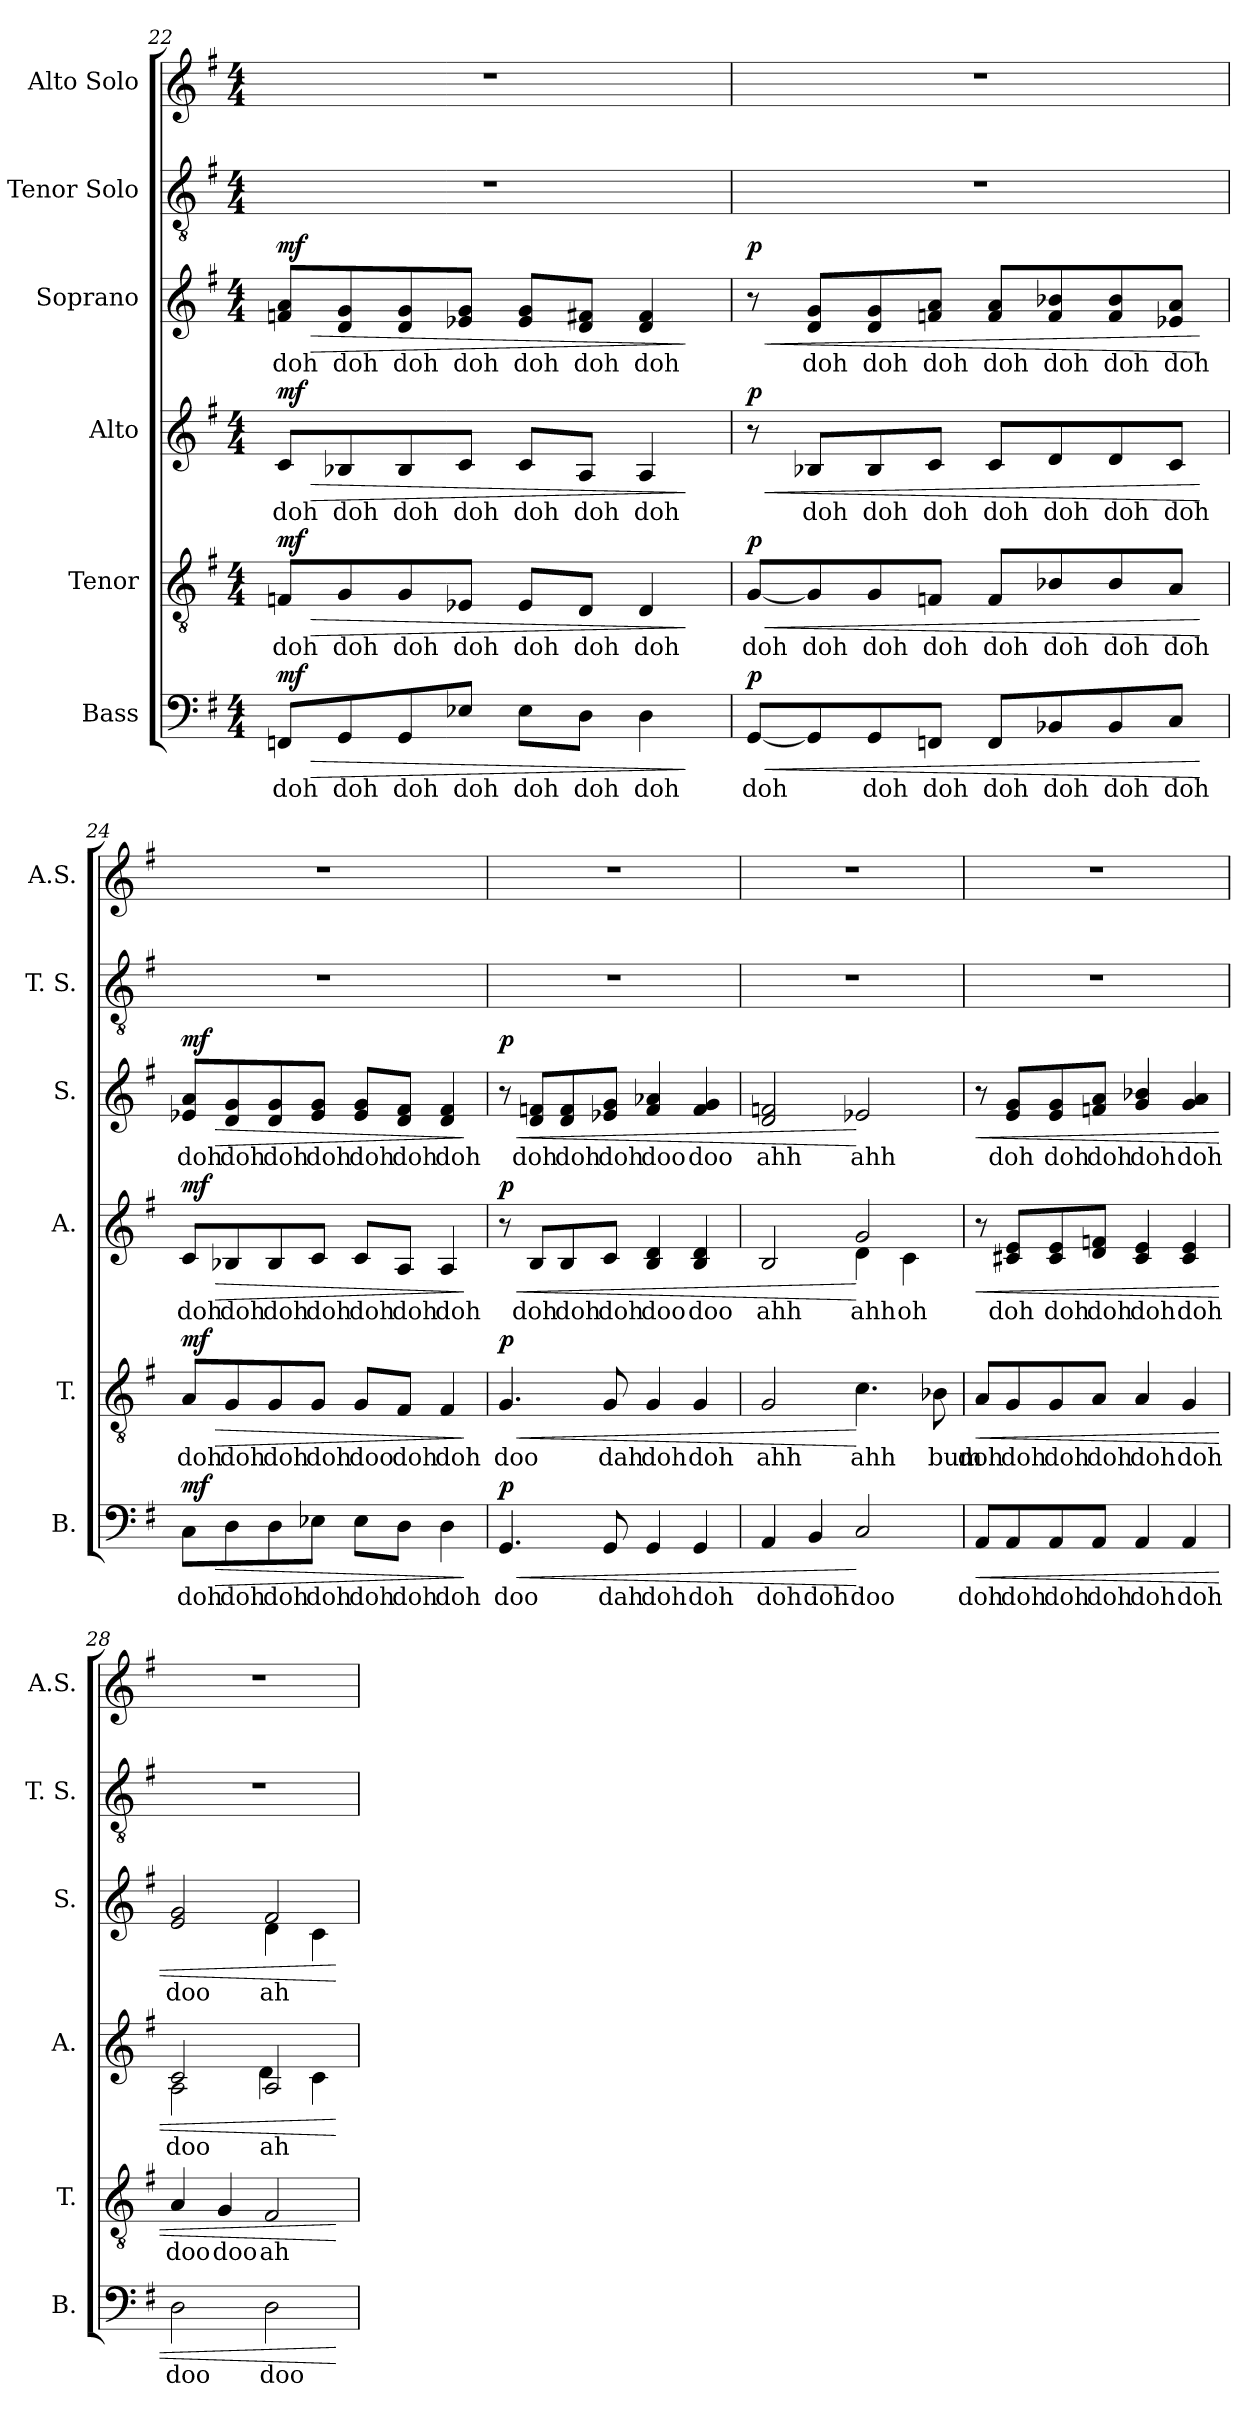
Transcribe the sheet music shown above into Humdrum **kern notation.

**kern	**text	**dynam	**kern	**text	**dynam	**kern	**text	**dynam	**kern	**text	**dynam	**kern	**kern
*part6	*part6	*part6	*part5	*part5	*part5	*part4	*part4	*part4	*part3	*part3	*part3	*part2	*part1
*staff6	*staff6	*staff6	*staff5	*staff5	*staff5	*staff4	*staff4	*staff4	*staff3	*staff3	*staff3	*staff2	*staff1
*I"Bass	*	*	*I"Tenor	*	*	*I"Alto	*	*	*I"Soprano	*	*	*I"Tenor Solo	*I"Alto Solo
*I'B.	*	*	*I'T.	*	*	*I'A.	*	*	*I'S.	*	*	*I'T. S.	*I'A.S.
!!LO:PB:g=z
*clefF4	*	*	*clefGv2	*	*	*clefG2	*	*	*clefG2	*	*	*clefGv2	*clefG2
*k[f#]	*	*	*k[f#]	*	*	*k[f#]	*	*	*k[f#]	*	*	*k[f#]	*k[f#]
*M4/4	*	*	*M4/4	*	*	*M4/4	*	*	*M4/4	*	*	*M4/4	*M4/4
=22	=22	=22	=22	=22	=22	=22	=22	=22	=22	=22	=22	=22	=22
!	!	!LO:HP:b	!	!	!LO:HP:b	!	!	!LO:HP:b	!	!	!LO:HP:b	!	!
!	!	!LO:DY:n=1:b	!	!	!LO:DY:n=1:b	!	!	!LO:DY:n=1:b	!	!	!LO:DY:n=1:b	!	!
8FFn/L	doh	> mf	8Fn/L	doh	> mf	8c/L	doh	> mf	8fn/ 8a/L	doh	> mf	1r	1r
8GG/	doh	.	8G/	doh	.	8B-X/	doh	.	8d/ 8g/	doh	.	.	.
8GG/	doh	.	8G/	doh	.	8B-/	doh	.	8d/ 8g/	doh	.	.	.
8E-X/J	doh	.	8E-X/J	doh	.	8c/J	doh	.	8e-X/ 8g/J	doh	.	.	.
8E-\L	doh	.	8E-/L	doh	.	8c/L	doh	.	8e-/ 8g/L	doh	.	.	.
8D\J	doh	.	8D/J	doh	.	8A/J	doh	.	8d/ 8f#X/J	doh	.	.	.
4D\	doh	.	4D/	doh	.	4A/	doh	.	4d/ 4f#/	doh	.	.	.
.	.	]	.	.	]	.	.	]	.	.	]	.	.
=23	=23	=23	=23	=23	=23	=23	=23	=23	=23	=23	=23	=23	=23
!	!	!LO:HP:b	!	!	!LO:HP:b	!	!	!LO:HP:b	!	!	!LO:HP:b	!	!
!	!	!LO:DY:n=1:b	!	!	!LO:DY:n=1:b	!	!	!LO:DY:n=1:b	!	!	!LO:DY:n=1:b	!	!
[8GG/L	doh	< p	[8G/L	doh	< p	8r	.	< p	8r	.	< p	1r	1r
8GG/]	.	.	8G/]	doh	.	8B-X/L	doh	.	8d/ 8g/L	doh	.	.	.
8GG/	doh	.	8G/	doh	.	8B-/	doh	.	8d/ 8g/	doh	.	.	.
8FFn/J	doh	.	8Fn/J	doh	.	8c/J	doh	.	8fn/ 8a/J	doh	.	.	.
8FF/L	doh	.	8F/L	doh	.	8c/L	doh	.	8f/ 8a/L	doh	.	.	.
8BB-X/	doh	.	8B-X/	doh	.	8d/	doh	.	8f/ 8b-X/	doh	.	.	.
8BB-/	doh	.	8B-/	doh	.	8d/	doh	.	8f/ 8b-/	doh	.	.	.
8C/J	doh	.	8A/J	doh	.	8c/J	doh	.	8e-X/ 8a/J	doh	.	.	.
.	.	[	.	.	[	.	.	[	.	.	[	.	.
!!LO:PB:g=z
=24	=24	=24	=24	=24	=24	=24	=24	=24	=24	=24	=24	=24	=24
!	!	!LO:HP:b	!	!	!LO:HP:b	!	!	!LO:HP:b	!	!	!LO:HP:b	!	!
!	!	!LO:DY:n=1:b	!	!	!LO:DY:n=1:b	!	!	!LO:DY:n=1:b	!	!	!LO:DY:n=1:b	!	!
8C\L	doh	> mf	8A/L	doh	> mf	8c/L	doh	> mf	8e-X/ 8a/L	doh	> mf	1r	1r
8D\	doh	.	8G/	doh	.	8B-X/	doh	.	8d/ 8g/	doh	.	.	.
8D\	doh	.	8G/	doh	.	8B-/	doh	.	8d/ 8g/	doh	.	.	.
8E-X\J	doh	.	8G/J	doh	.	8c/J	doh	.	8e-/ 8g/J	doh	.	.	.
8E-\L	doh	.	8G/L	doo	.	8c/L	doh	.	8e-/ 8g/L	doh	.	.	.
8D\J	doh	.	8F#/J	doh	.	8A/J	doh	.	8d/ 8f#/J	doh	.	.	.
4D\	doh	.	4F#/	doh	.	4A/	doh	.	4d/ 4f#/	doh	.	.	.
.	.	]	.	.	]	.	.	]	.	.	]	.	.
=25	=25	=25	=25	=25	=25	=25	=25	=25	=25	=25	=25	=25	=25
!	!	!LO:HP:b	!	!	!LO:HP:b	!	!	!LO:HP:b	!	!	!LO:HP:b	!	!
!	!	!LO:DY:n=1:b	!	!	!LO:DY:n=1:b	!	!	!LO:DY:n=1:b	!	!	!LO:DY:n=1:b	!	!
4.GG/	doo	< p	4.G/	doo	< p	8r	.	< p	8r	.	< p	1r	1r
.	.	.	.	.	.	8B/L	doh	.	8d/ 8fn/L	doh	.	.	.
.	.	.	.	.	.	8B/	doh	.	8d/ 8f/	doh	.	.	.
8GG/	dah	.	8G/	dah	.	8c/J	doh	.	8e-X/ 8g/J	doh	.	.	.
4GG/	doh	.	4G/	doh	.	4B/ 4d/	doo	.	4f/ 4a-X/	doo	.	.	.
4GG/	doh	.	4G/	doh	.	4B/ 4d/	doo	.	4f/ 4g/	doo	.	.	.
=26	=26	=26	=26	=26	=26	=26	=26	=26	=26	=26	=26	=26	=26
*	*	*	*^	*	*	*^	*	*	*	*	*	*	*
4AA/	doh	.	2G/	2ryy	ahh	.	2B/	2ryy	ahh	.	2d/ 2fn/	ahh	.	1r	1r
4BB/	doh	.	.	.	.	.	.	.	.	.	.	.	.	.	.
2C/	doo	[	2ryy	4.c\	ahh	[	2g/	4d\	ahh	[	2e-X/	ahh	[	.	.
.	.	.	.	.	.	.	.	4c\	oh	.	.	.	.	.	.
.	.	.	.	8B-X\	bum	.	.	.	.	.	.	.	.	.	.
*	*	*	*	*	*	*	*v	*v	*	*	*	*	*	*	*
!!LO:PB:g=z
=27	=27	=27	=27	=27	=27	=27	=27	=27	=27	=27	=27	=27	=27	=27
!	!	!LO:HP:b	!	!	!	!LO:HP:b	!	!	!LO:HP:b	!	!	!LO:HP:b	!	!
*	*	*	*v	*v	*	*	*	*	*	*	*	*	*	*
8AA/L	doh	<	8A/L	doh	<	8r	.	<	8r	.	<	1r	1r
8AA/	doh	.	8G/	doh	.	8c#X/ 8e/L	doh	.	8e/ 8g/L	doh	.	.	.
8AA/	doh	.	8G/	doh	.	8c#/ 8e/	doh	.	8e/ 8g/	doh	.	.	.
8AA/J	doh	.	8A/J	doh	.	8d/ 8fn/J	doh	.	8fn/ 8a/J	doh	.	.	.
4AA/	doh	.	4A/	doh	.	4c#/ 4e/	doh	.	4g/ 4b-X/	doh	.	.	.
4AA/	doh	.	4G/	doh	.	4c#/ 4e/	doh	.	4g/ 4a/	doh	.	.	.
=28	=28	=28	=28	=28	=28	=28	=28	=28	=28	=28	=28	=28	=28
*	*	*	*	*	*	*^	*	*	*^	*	*	*	*
2D\	doo	.	4A/	doo	.	2c/	2A\	doo	.	2e/ 2g/	2ryy	doo	.	1r	1r
.	.	.	4G/	doo	.	.	.	.	.	.	.	.	.	.	.
2D\	doo	.	2F#/	ah	.	2A/	4d\	ah	.	2f#/	4d\	ah	.	.	.
.	.	.	.	.	.	.	4c\	.	.	.	4c\	.	.	.	.
*	*	*	*	*	*	*v	*v	*	*	*	*	*	*	*	*
*	*	*	*	*	*	*	*	*	*v	*v	*	*	*	*
.	.	[	.	.	[	.	.	[	.	.	[	.	.
=	=	=	=	=	=	=	=	=	=	=	=	=	=
*-	*-	*-	*-	*-	*-	*-	*-	*-	*-	*-	*-	*-	*-
